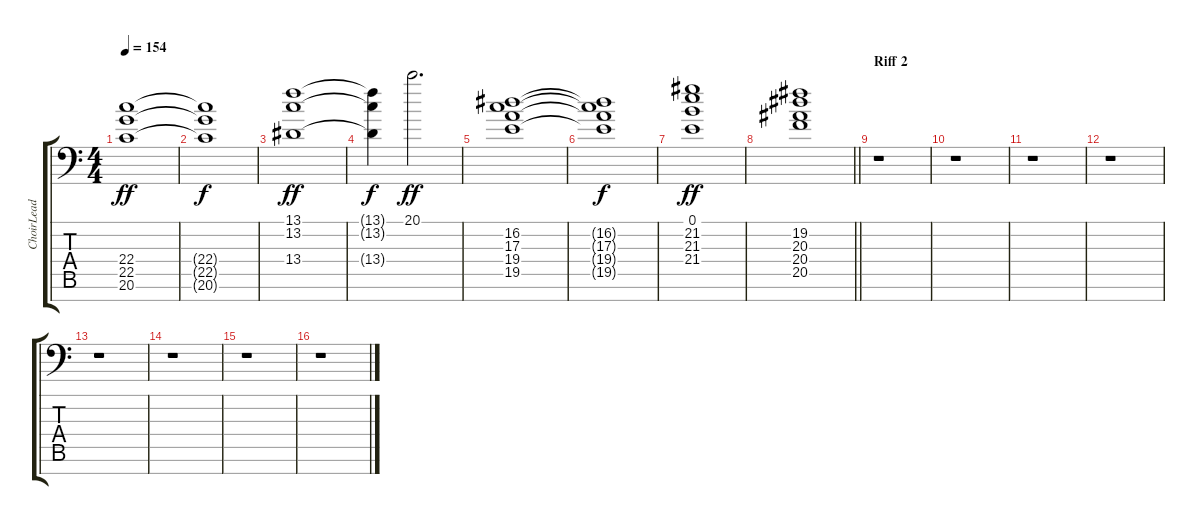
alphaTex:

\track ("ChoirLead" "ChoirLead") {instrument synthvoice}
\staff {score tabs}
\tuning (E4 B3 G3 D3 A2 E2 C-1) {hide}
\ts (4 4)
\tempo 154
\clef f4
\ks c
(22.4 22.5 20.6).1{dy ff} |
(22.4{t} 22.5{t} 20.6{t}).1{dy f} |
(13.1 13.2 13.4).1{dy ff} |
(13.1{t} 13.2{t} 13.4{t}).4{dy f} 20.1.2{d dy ff} |
(16.2 17.3 19.4 19.5).1 |
(16.2{t} 17.3{t} 19.4{t} 19.5{t}).1{dy f} |
(0.1 21.2 21.3 21.4).1{dy ff} |
\barLineRight lightlight
(19.2 20.3 20.4 20.5).1 |
\section ("" "Riff 2")
r.1 |
r.1 |
r.1 |
r.1 |
r.1 |
r.1 |
r.1 |
r.1
